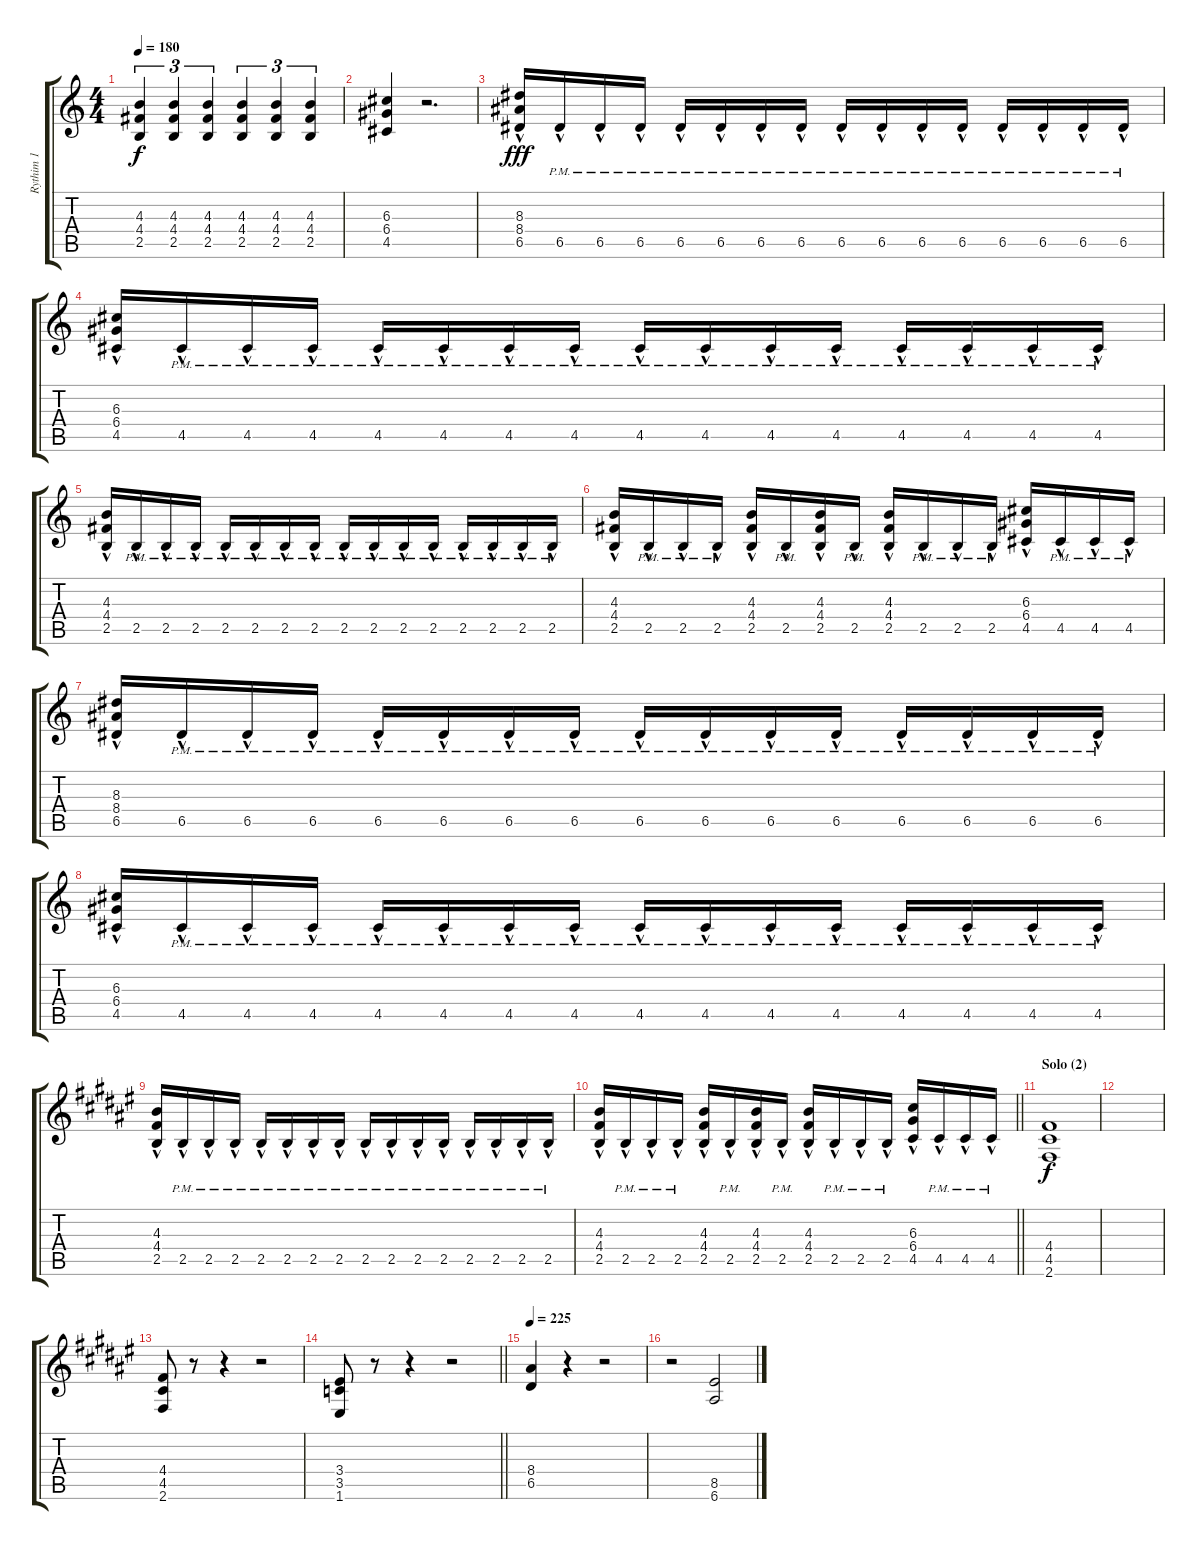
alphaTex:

\track ("Rythim 1" "Rythim 1") {instrument overdrivenguitar}
\staff {score tabs}
\tuning (E4 B3 G3 D3 A2 E2) {hide}
\ts (4 4)
\tempo 180
\clef g2
\ks c
(4.3 4.4 2.5).4{tu (3 2) dy f} (4.3 4.4 2.5).4{tu (3 2)} (4.3 4.4 2.5).4{tu (3 2)} (4.3 4.4 2.5).4{tu (3 2)} (4.3 4.4 2.5).4{tu (3 2)} (4.3 4.4 2.5).4{tu (3 2)} |
(6.3 6.4 4.5).4 r.2{d} |
(8.3{hac} 8.4{hac} 6.5{hac}).16{dy fff} 6.5{hac pm}.16 6.5{hac pm}.16 6.5{hac pm}.16 6.5{hac pm}.16 6.5{hac pm}.16 6.5{hac pm}.16 6.5{hac pm}.16 6.5{hac pm}.16 6.5{hac pm}.16 6.5{hac pm}.16 6.5{hac pm}.16 6.5{hac pm}.16 6.5{hac pm}.16 6.5{hac pm}.16 6.5{hac pm}.16 |
(6.3{hac} 6.4{hac} 4.5{hac}).16 4.5{hac pm}.16 4.5{hac pm}.16 4.5{hac pm}.16 4.5{hac pm}.16 4.5{hac pm}.16 4.5{hac pm}.16 4.5{hac pm}.16 4.5{hac pm}.16 4.5{hac pm}.16 4.5{hac pm}.16 4.5{hac pm}.16 4.5{hac pm}.16 4.5{hac pm}.16 4.5{hac pm}.16 4.5{hac pm}.16 |
(4.3{hac} 4.4{hac} 2.5{hac}).16 2.5{hac pm}.16 2.5{hac pm}.16 2.5{hac pm}.16 2.5{hac pm}.16 2.5{hac pm}.16 2.5{hac pm}.16 2.5{hac pm}.16 2.5{hac pm}.16 2.5{hac pm}.16 2.5{hac pm}.16 2.5{hac pm}.16 2.5{hac pm}.16 2.5{hac pm}.16 2.5{hac pm}.16 2.5{hac pm}.16 |
(4.3{hac} 4.4{hac} 2.5{hac}).16 2.5{hac pm}.16 2.5{hac pm}.16 2.5{hac pm}.16 (4.3 4.4 2.5{hac}).16 2.5{hac pm}.16 (4.3 4.4 2.5{hac}).16 2.5{hac pm}.16 (4.3 4.4 2.5{hac}).16 2.5{hac pm}.16 2.5{hac pm}.16 2.5{hac pm}.16 (6.3 6.4 4.5{hac}).16 4.5{hac pm}.16 4.5{hac pm}.16 4.5{hac pm}.16 |
(8.3{hac} 8.4{hac} 6.5{hac}).16 6.5{hac pm}.16 6.5{hac pm}.16 6.5{hac pm}.16 6.5{hac pm}.16 6.5{hac pm}.16 6.5{hac pm}.16 6.5{hac pm}.16 6.5{hac pm}.16 6.5{hac pm}.16 6.5{hac pm}.16 6.5{hac pm}.16 6.5{hac pm}.16 6.5{hac pm}.16 6.5{hac pm}.16 6.5{hac pm}.16 |
(6.3{hac} 6.4{hac} 4.5{hac}).16 4.5{hac pm}.16 4.5{hac pm}.16 4.5{hac pm}.16 4.5{hac pm}.16 4.5{hac pm}.16 4.5{hac pm}.16 4.5{hac pm}.16 4.5{hac pm}.16 4.5{hac pm}.16 4.5{hac pm}.16 4.5{hac pm}.16 4.5{hac pm}.16 4.5{hac pm}.16 4.5{hac pm}.16 4.5{hac pm}.16 |
\ks f#
(4.3{hac} 4.4{hac} 2.5{hac}).16 2.5{hac pm}.16 2.5{hac pm}.16 2.5{hac pm}.16 2.5{hac pm}.16 2.5{hac pm}.16 2.5{hac pm}.16 2.5{hac pm}.16 2.5{hac pm}.16 2.5{hac pm}.16 2.5{hac pm}.16 2.5{hac pm}.16 2.5{hac pm}.16 2.5{hac pm}.16 2.5{hac pm}.16 2.5{hac pm}.16 |
\barLineRight lightlight
(4.3{hac} 4.4{hac} 2.5{hac}).16 2.5{hac pm}.16 2.5{hac pm}.16 2.5{hac pm}.16 (4.3 4.4 2.5{hac}).16 2.5{hac pm}.16 (4.3 4.4 2.5{hac}).16 2.5{hac pm}.16 (4.3 4.4 2.5{hac}).16 2.5{hac pm}.16 2.5{hac pm}.16 2.5{hac pm}.16 (6.3 6.4 4.5{hac}).16 4.5{hac pm}.16 4.5{hac pm}.16 4.5{hac pm}.16 |
\section ("" "Solo (2)")
(4.4 4.5 2.6).1{dy f} |
|
(4.4 4.5 2.6).8{volume 8} r.8 r.4 r.2 |
\barLineRight lightlight
(3.4 3.5 1.6).8 r.8 r.4 r.2 |
\tempo 225
(8.4 6.5).4 r.4 r.2 |
r.2 (8.5 6.6).2
